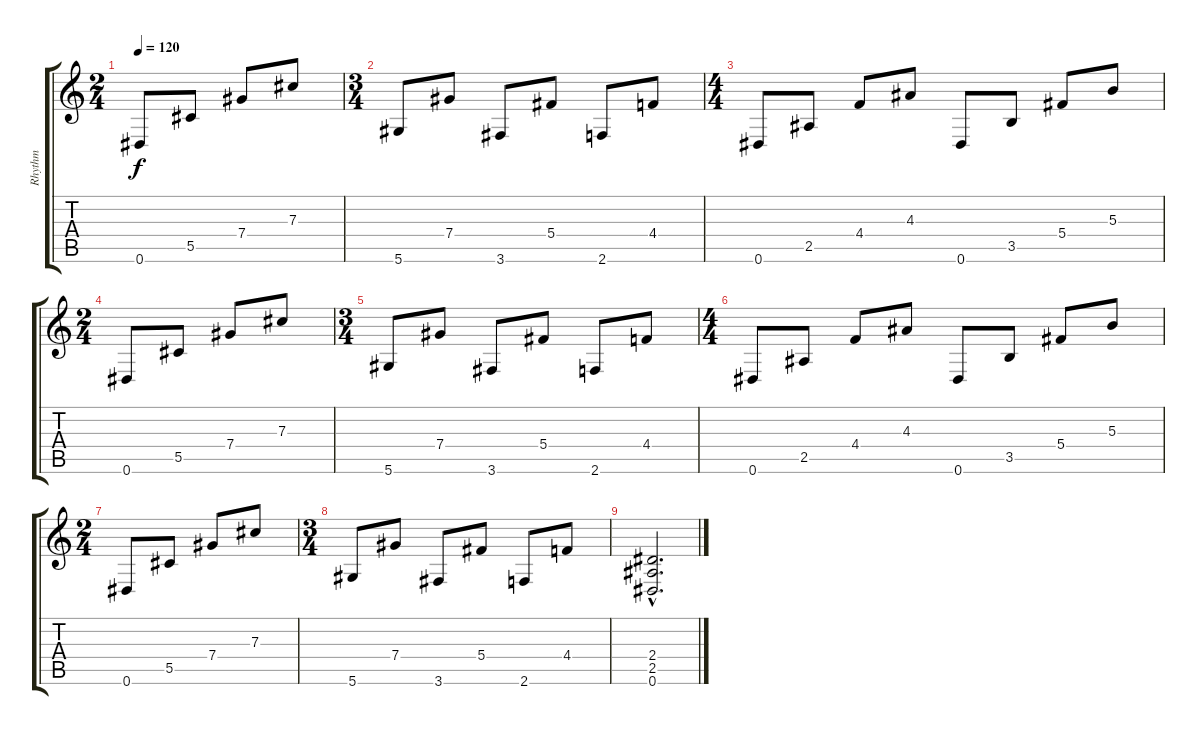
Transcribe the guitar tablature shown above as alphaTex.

\track ("Rhythm" "Rhythm") {instrument overdrivenguitar}
\staff {score tabs}
\tuning (Eb4 Bb3 Gb3 Db3 Ab2 Eb2) {hide}
\ts (2 4)
\tempo 120
\clef g2
\ks aminor
0.6.8{dy f} 5.5.8 7.4.8 7.3.8 |
\ts (3 4)
5.6.8 7.4.8 3.6.8 5.4.8 2.6.8 4.4.8 |
\ts (4 4)
0.6.8{instrument overdrivenguitar} 2.5.8 4.4.8 4.3.8 0.6.8 3.5.8 5.4.8 5.3.8 |
\ts (2 4)
0.6.8 5.5.8 7.4.8 7.3.8 |
\ts (3 4)
5.6.8 7.4.8 3.6.8 5.4.8 2.6.8 4.4.8 |
\ts (4 4)
0.6.8{instrument overdrivenguitar} 2.5.8 4.4.8 4.3.8 0.6.8 3.5.8 5.4.8 5.3.8 |
\ts (2 4)
0.6.8 5.5.8 7.4.8 7.3.8 |
\ts (3 4)
5.6.8 7.4.8 3.6.8 5.4.8 2.6.8 4.4.8 |
(2.4{hac} 2.5{hac} 0.6{hac}).2{d}
